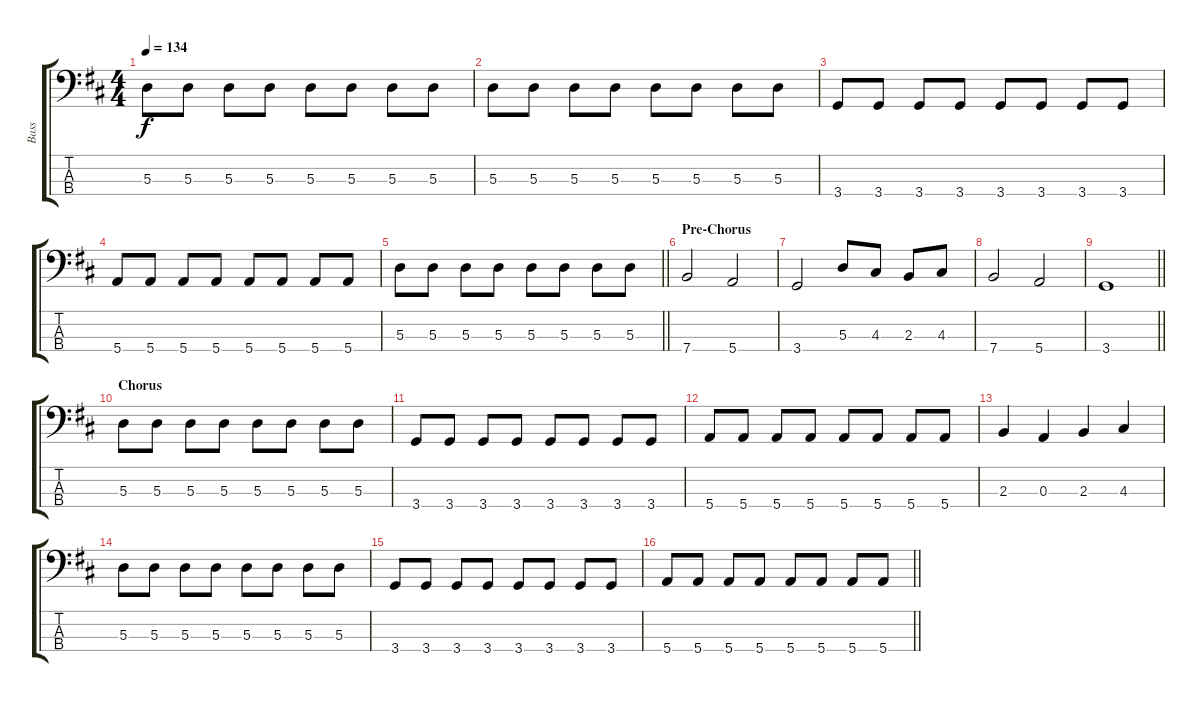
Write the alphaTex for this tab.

\track ("Bass" "Bass") {instrument electricbassfinger}
\staff {score tabs}
\tuning (G2 D2 A1 E1) {hide}
\ts (4 4)
\tempo 134
\clef f4
\ks d
5.3.8{dy f} 5.3.8 5.3.8 5.3.8 5.3.8 5.3.8 5.3.8 5.3.8 |
5.3.8 5.3.8 5.3.8 5.3.8 5.3.8 5.3.8 5.3.8 5.3.8 |
3.4.8 3.4.8 3.4.8 3.4.8 3.4.8 3.4.8 3.4.8 3.4.8 |
5.4.8 5.4.8 5.4.8 5.4.8 5.4.8 5.4.8 5.4.8 5.4.8 |
\barLineRight lightlight
5.3.8 5.3.8 5.3.8 5.3.8 5.3.8 5.3.8 5.3.8 5.3.8 |
\section ("" "Pre-Chorus")
7.4.2 5.4.2 |
3.4.2 5.3.8 4.3.8 2.3.8 4.3.8 |
7.4.2 5.4.2 |
\barLineRight lightlight
3.4.1 |
\section ("" "Chorus")
5.3.8 5.3.8 5.3.8 5.3.8 5.3.8 5.3.8 5.3.8 5.3.8 |
3.4.8 3.4.8 3.4.8 3.4.8 3.4.8 3.4.8 3.4.8 3.4.8 |
5.4.8 5.4.8 5.4.8 5.4.8 5.4.8 5.4.8 5.4.8 5.4.8 |
2.3.4 0.3.4 2.3.4 4.3.4 |
5.3.8 5.3.8 5.3.8 5.3.8 5.3.8 5.3.8 5.3.8 5.3.8 |
3.4.8 3.4.8 3.4.8 3.4.8 3.4.8 3.4.8 3.4.8 3.4.8 |
\barLineRight lightlight
5.4.8 5.4.8 5.4.8 5.4.8 5.4.8 5.4.8 5.4.8 5.4.8
